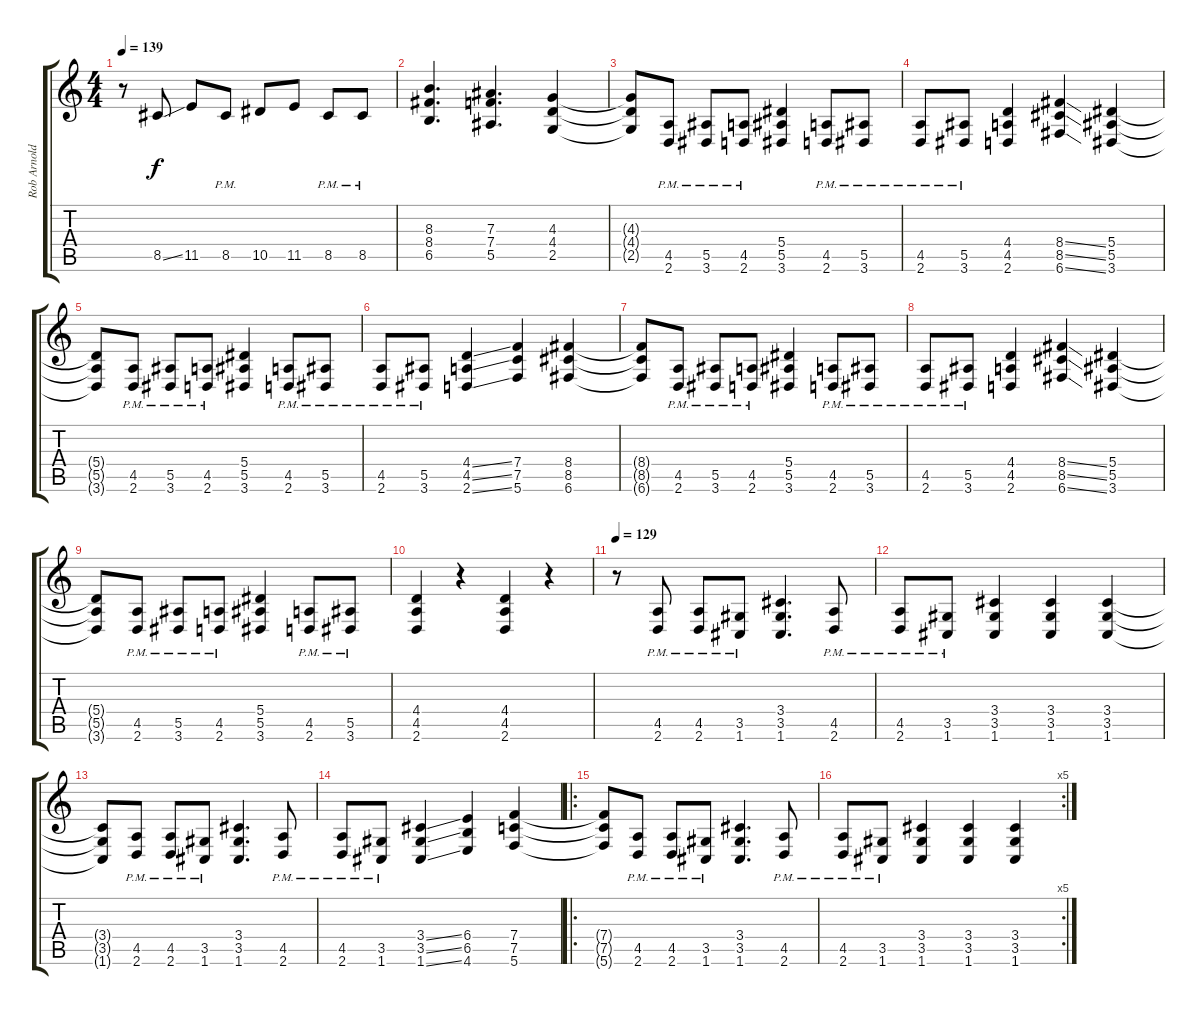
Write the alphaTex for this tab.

\track ("Rob Arnold" "Rob Arnold") {instrument distortionguitar}
\staff {score tabs}
\tuning (C4 G3 Eb3 Bb2 F2 C2) {hide}
\ts (4 4)
\tempo 139
\clef g2
\ks c
r.8{dy f} 8.5{ss}.8 11.5.8 8.5{pm}.8 10.5.8 11.5.8 8.5{pm}.8 8.5{pm}.8 |
(8.3 8.4 6.5).4{d} (7.3 7.4 5.5).4{d} (4.3 4.4 2.5).4 |
(4.3{t} 4.4{t} 2.5{t}).8 (4.5{pm} 2.6{pm}).8 (5.5{pm} 3.6{pm}).8 (4.5{pm} 2.6{pm}).8 (5.4 5.5 3.6).4 (4.5{pm} 2.6{pm}).8 (5.5{pm} 3.6{pm}).8 |
(4.5{pm} 2.6{pm}).8 (5.5{pm} 3.6{pm}).8 (4.4 4.5 2.6).4 (8.4{ss} 8.5{ss} 6.6{ss}).4 (5.4 5.5 3.6).4 |
(5.4{t} 5.5{t} 3.6{t}).8 (4.5{pm} 2.6{pm}).8 (5.5{pm} 3.6{pm}).8 (4.5{pm} 2.6{pm}).8 (5.4 5.5 3.6).4 (4.5{pm} 2.6{pm}).8 (5.5{pm} 3.6{pm}).8 |
(4.5{pm} 2.6{pm}).8 (5.5{pm} 3.6{pm}).8 (4.4{ss} 4.5{ss} 2.6{ss}).4 (7.4 7.5 5.6).4 (8.4 8.5 6.6).4 |
(8.4{t} 8.5{t} 6.6{t}).8 (4.5{pm} 2.6{pm}).8 (5.5{pm} 3.6{pm}).8 (4.5{pm} 2.6{pm}).8 (5.4 5.5 3.6).4 (4.5{pm} 2.6{pm}).8 (5.5{pm} 3.6{pm}).8 |
(4.5{pm} 2.6{pm}).8 (5.5{pm} 3.6{pm}).8 (4.4 4.5 2.6).4 (8.4{ss} 8.5{ss} 6.6{ss}).4 (5.4 5.5 3.6).4 |
(5.4{t} 5.5{t} 3.6{t}).8 (4.5{pm} 2.6{pm}).8 (5.5{pm} 3.6{pm}).8 (4.5{pm} 2.6{pm}).8 (5.4 5.5 3.6).4 (4.5{pm} 2.6{pm}).8 (5.5{pm} 3.6{pm}).8 |
(4.4 4.5 2.6).4 r.4 (4.4 4.5 2.6).4 r.4 |
\tempo 129
r.8 (4.5{pm} 2.6{pm}).8 (4.5{pm} 2.6{pm}).8 (3.5{pm} 1.6{pm}).8 (3.4 3.5 1.6).4{d} (4.5{pm} 2.6{pm}).8 |
(4.5{pm} 2.6{pm}).8 (3.5{pm} 1.6{pm}).8 (3.4 3.5 1.6).4 (3.4 3.5 1.6).4 (3.4 3.5 1.6).4 |
(3.4{t} 3.5{t} 1.6{t}).8 (4.5{pm} 2.6{pm}).8 (4.5{pm} 2.6{pm}).8 (3.5{pm} 1.6{pm}).8 (3.4 3.5 1.6).4{d} (4.5{pm} 2.6{pm}).8 |
(4.5{pm} 2.6{pm}).8 (3.5{pm} 1.6{pm}).8 (3.4{ss} 3.5{ss} 1.6{ss}).4 (6.4 6.5 4.6).4 (7.4 7.5 5.6).4 |
\ro
(7.4{t} 7.5{t} 5.6{t}).8 (4.5{pm} 2.6{pm}).8 (4.5{pm} 2.6{pm}).8 (3.5{pm} 1.6{pm}).8 (3.4 3.5 1.6).4{d} (4.5{pm} 2.6{pm}).8 |
\rc 5
(4.5{pm} 2.6{pm}).8 (3.5{pm} 1.6{pm}).8 (3.4 3.5 1.6).4 (3.4 3.5 1.6).4 (3.4 3.5 1.6).4
